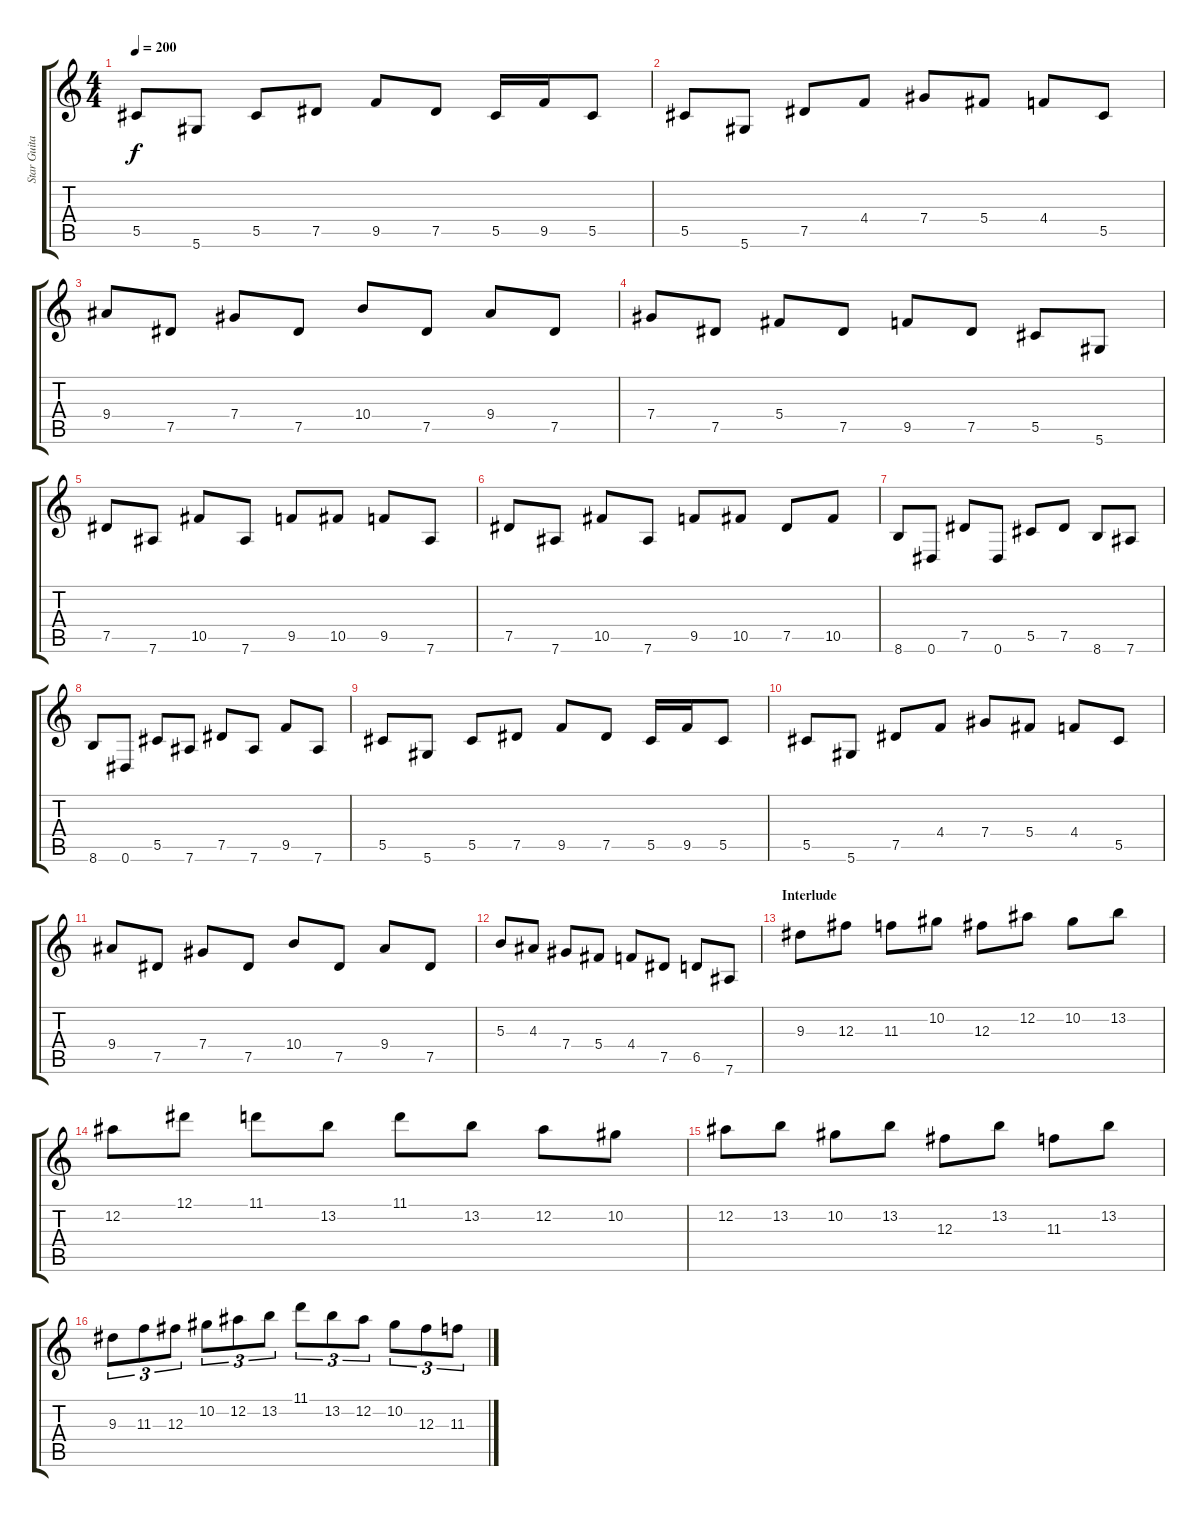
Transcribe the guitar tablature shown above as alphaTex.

\track ("Star Guitarist" "Star Guita") {instrument distortionguitar}
\staff {score tabs}
\tuning (Eb4 Bb3 Gb3 Db3 Ab2 Eb2) {hide}
\ts (4 4)
\tempo 200
\clef g2
\ks c
5.5.8{dy f} 5.6.8 5.5.8 7.5.8 9.5.8 7.5.8 5.5.16 9.5.16 5.5.8 |
5.5.8 5.6.8 7.5.8 4.4.8 7.4.8 5.4.8 4.4.8 5.5.8 |
9.4.8 7.5.8 7.4.8 7.5.8 10.4.8 7.5.8 9.4.8 7.5.8 |
7.4.8 7.5.8 5.4.8 7.5.8 9.5.8 7.5.8 5.5.8 5.6.8 |
7.5.8 7.6.8 10.5.8 7.6.8 9.5.8 10.5.8 9.5.8 7.6.8 |
7.5.8 7.6.8 10.5.8 7.6.8 9.5.8 10.5.8 7.5.8 10.5.8 |
8.6.8 0.6.8 7.5.8 0.6.8 5.5.8 7.5.8 8.6.8 7.6.8 |
8.6.8 0.6.8 5.5.8 7.6.8 7.5.8 7.6.8 9.5.8 7.6.8 |
5.5.8 5.6.8 5.5.8 7.5.8 9.5.8 7.5.8 5.5.16 9.5.16 5.5.8 |
5.5.8 5.6.8 7.5.8 4.4.8 7.4.8 5.4.8 4.4.8 5.5.8 |
9.4.8 7.5.8 7.4.8 7.5.8 10.4.8 7.5.8 9.4.8 7.5.8 |
5.3.8 4.3.8 7.4.8 5.4.8 4.4.8 7.5.8 6.5.8 7.6.8 |
\section ("" "Interlude")
9.3.8 12.3.8 11.3.8 10.2.8 12.3.8 12.2.8 10.2.8 13.2.8 |
12.2.8 12.1.8 11.1.8 13.2.8 11.1.8 13.2.8 12.2.8 10.2.8 |
12.2.8 13.2.8 10.2.8 13.2.8 12.3.8 13.2.8 11.3.8 13.2.8 |
9.3.8{tu (3 2)} 11.3.8{tu (3 2)} 12.3.8{tu (3 2)} 10.2.8{tu (3 2)} 12.2.8{tu (3 2)} 13.2.8{tu (3 2)} 11.1.8{tu (3 2)} 13.2.8{tu (3 2)} 12.2.8{tu (3 2)} 10.2.8{tu (3 2)} 12.3.8{tu (3 2)} 11.3.8{tu (3 2)}
